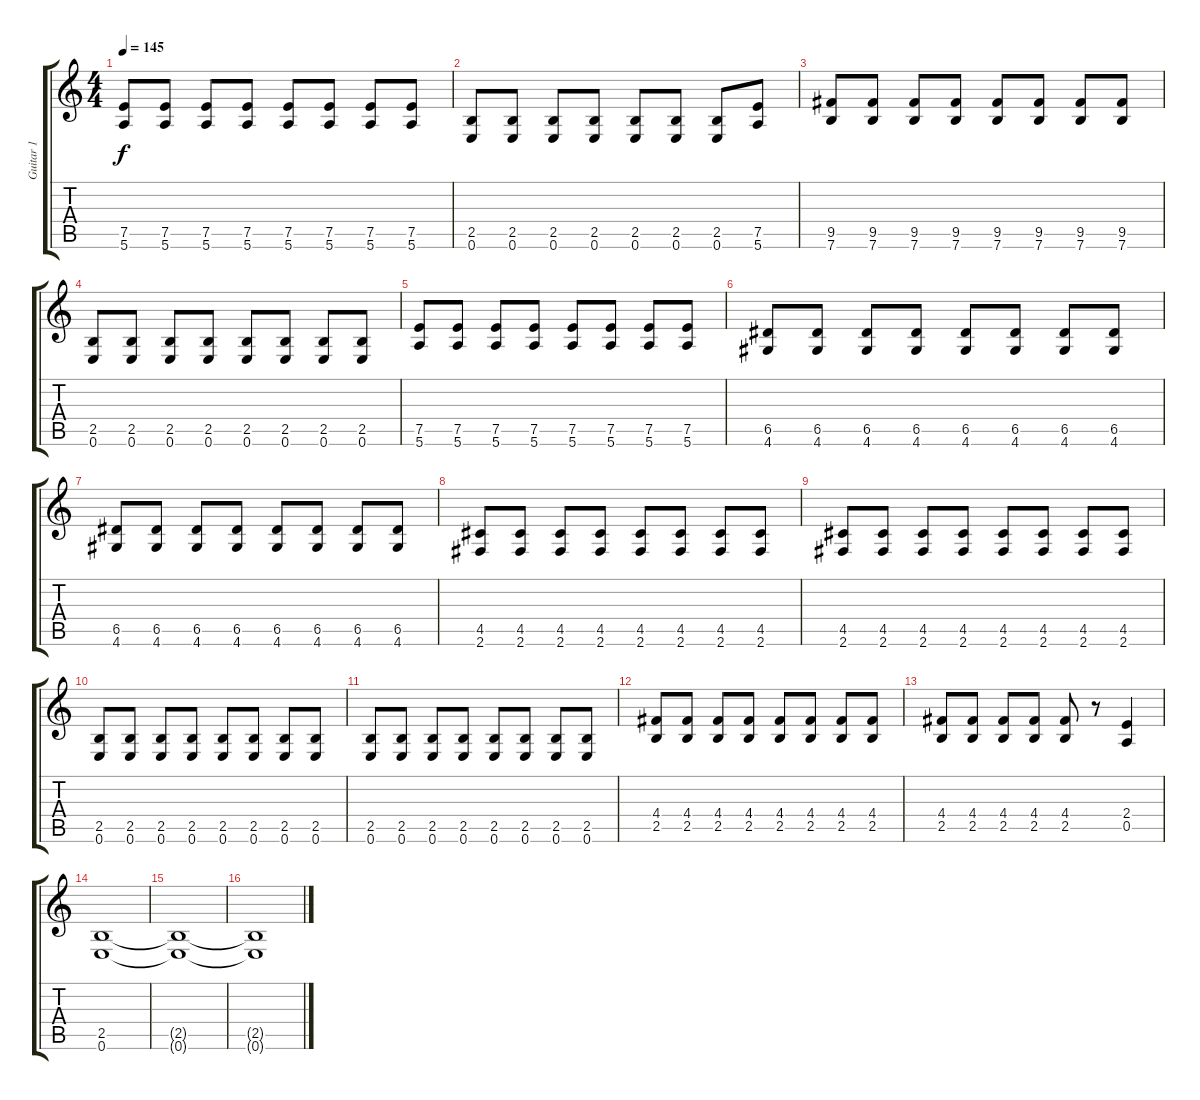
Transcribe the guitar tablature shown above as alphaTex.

\track ("Guitar 1" "Guitar 1") {instrument distortionguitar}
\staff {score tabs}
\tuning (E4 B3 G3 D3 A2 E2) {hide}
\ts (4 4)
\tempo 145
\clef g2
\ks c
(7.5 5.6).8{dy f} (7.5 5.6).8 (7.5 5.6).8 (7.5 5.6).8 (7.5 5.6).8 (7.5 5.6).8 (7.5 5.6).8 (7.5 5.6).8 |
(2.5 0.6).8 (2.5 0.6).8 (2.5 0.6).8 (2.5 0.6).8 (2.5 0.6).8 (2.5 0.6).8 (2.5 0.6).8 (7.5 5.6).8 |
(9.5 7.6).8 (9.5 7.6).8 (9.5 7.6).8 (9.5 7.6).8 (9.5 7.6).8 (9.5 7.6).8 (9.5 7.6).8 (9.5 7.6).8 |
(2.5 0.6).8 (2.5 0.6).8 (2.5 0.6).8 (2.5 0.6).8 (2.5 0.6).8 (2.5 0.6).8 (2.5 0.6).8 (2.5 0.6).8 |
(7.5 5.6).8 (7.5 5.6).8 (7.5 5.6).8 (7.5 5.6).8 (7.5 5.6).8 (7.5 5.6).8 (7.5 5.6).8 (7.5 5.6).8 |
(6.5 4.6).8 (6.5 4.6).8 (6.5 4.6).8 (6.5 4.6).8 (6.5 4.6).8 (6.5 4.6).8 (6.5 4.6).8 (6.5 4.6).8 |
(6.5 4.6).8 (6.5 4.6).8 (6.5 4.6).8 (6.5 4.6).8 (6.5 4.6).8 (6.5 4.6).8 (6.5 4.6).8 (6.5 4.6).8 |
(4.5 2.6).8 (4.5 2.6).8 (4.5 2.6).8 (4.5 2.6).8 (4.5 2.6).8 (4.5 2.6).8 (4.5 2.6).8 (4.5 2.6).8 |
(4.5 2.6).8 (4.5 2.6).8 (4.5 2.6).8 (4.5 2.6).8 (4.5 2.6).8 (4.5 2.6).8 (4.5 2.6).8 (4.5 2.6).8 |
(2.5 0.6).8 (2.5 0.6).8 (2.5 0.6).8 (2.5 0.6).8 (2.5 0.6).8 (2.5 0.6).8 (2.5 0.6).8 (2.5 0.6).8 |
(2.5 0.6).8 (2.5 0.6).8 (2.5 0.6).8 (2.5 0.6).8 (2.5 0.6).8 (2.5 0.6).8 (2.5 0.6).8 (2.5 0.6).8 |
(4.4 2.5).8 (4.4 2.5).8 (4.4 2.5).8 (4.4 2.5).8 (4.4 2.5).8 (4.4 2.5).8 (4.4 2.5).8 (4.4 2.5).8 |
(4.4 2.5).8 (4.4 2.5).8 (4.4 2.5).8 (4.4 2.5).8 (4.4 2.5).8 r.8 (2.4 0.5).4 |
(2.5 0.6).1 |
(2.5{t} 0.6{t}).1 |
(2.5{t} 0.6{t}).1
